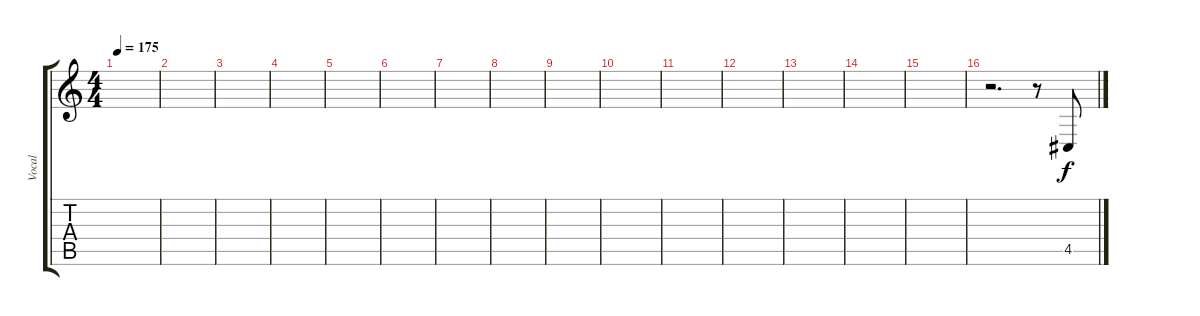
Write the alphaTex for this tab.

\track ("Vocal" "Vocal") {instrument lead3calliope}
\staff {score tabs}
\tuning (E4 B3 G3 D3 A2 E2) {hide}
\ts (4 4)
\tempo 175
\clef g2
\ks c
|
|
|
|
|
|
|
|
|
|
|
|
|
|
|
r.2{d} r.8 4.5.8
